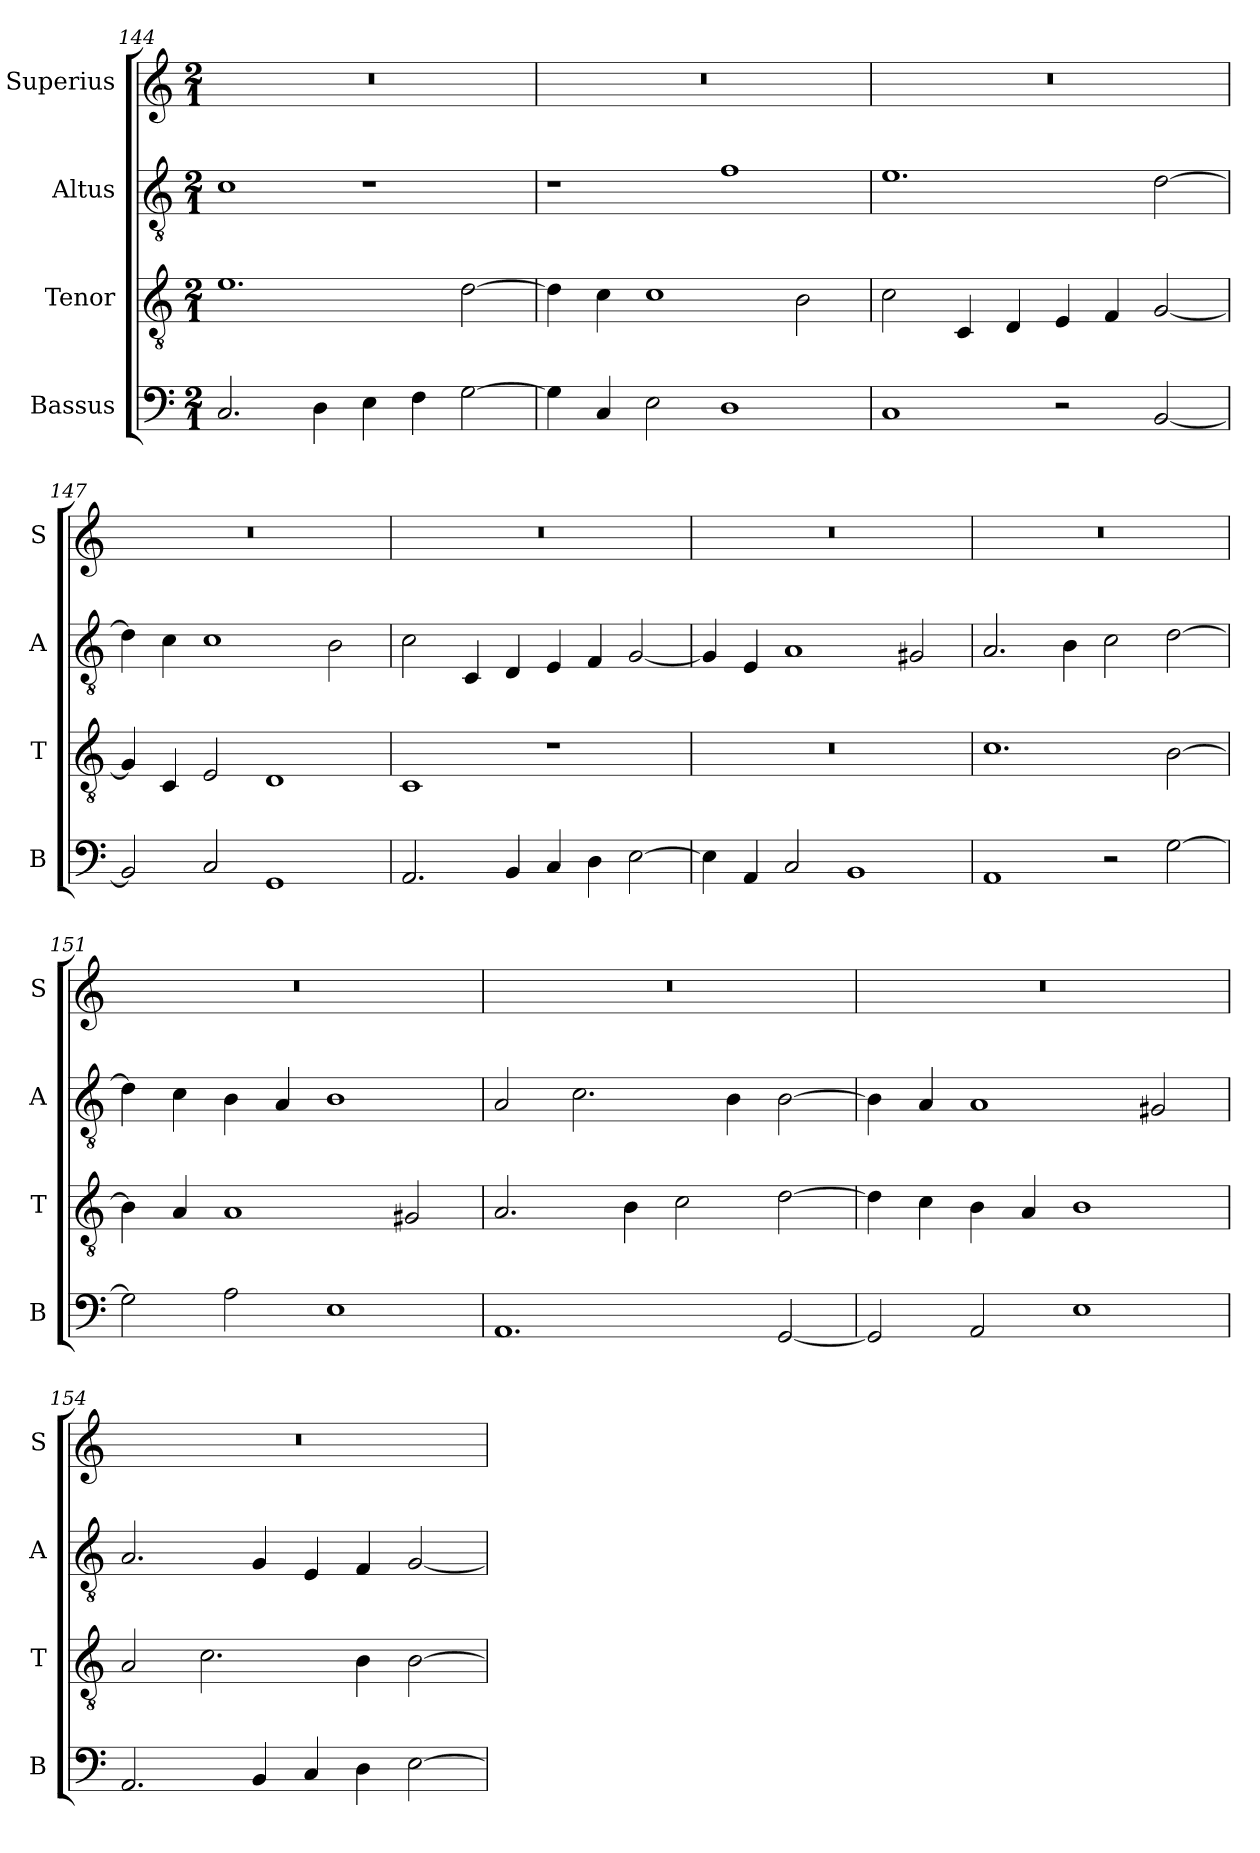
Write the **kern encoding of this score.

**kern	**kern	**kern	**kern
*part4	*part3	*part2	*part1
*staff4	*staff3	*staff2	*staff1
*I"Bassus	*I"Tenor	*I"Altus	*I"Superius
*I'B	*I'T	*I'A	*I'S
*clefF4	*clefGv2	*clefGv2	*clefG2
*k[]	*k[]	*k[]	*k[]
*M2/1	*M2/1	*M2/1	*M2/1
=144	=144	=144	=144
2.C/	1.e	1c	0r
4D\	.	.	.
4E\	.	1r	.
4F\	.	.	.
[2G\	[2d\	.	.
=145	=145	=145	=145
4G\]	4d\]	1r	0r
4C/	4c\	.	.
2E\	1c	.	.
1D	.	1f	.
.	2B\	.	.
=146	=146	=146	=146
1C	2c\	1.e	0r
.	4C/	.	.
.	4D/	.	.
2r	4E/	.	.
.	4F/	.	.
[2BB/	[2G/	[2d\	.
=147	=147	=147	=147
2BB/]	4G/]	4d\]	0r
.	4C/	4c\	.
2C/	2E/	1c	.
1GG	1D	.	.
.	.	2B\	.
=148	=148	=148	=148
2.AA/	1C	2c\	0r
.	.	4C/	.
4BB/	.	4D/	.
4C/	1r	4E/	.
4D\	.	4F/	.
[2E\	.	[2G/	.
=149	=149	=149	=149
4E\]	0r	4G/]	0r
4AA/	.	4E/	.
2C/	.	1A	.
1BB	.	.	.
.	.	2G#X/	.
=150	=150	=150	=150
1AA	1.c	2.A/	0r
.	.	4B\	.
2r	.	2c\	.
[2G\	[2B\	[2d\	.
=151	=151	=151	=151
2G\]	4B\]	4d\]	0r
.	4A/	4c\	.
2A\	1A	4B\	.
.	.	4A/	.
1E	.	1B	.
.	2G#X/	.	.
=152	=152	=152	=152
1.AA	2.A/	2A/	0r
.	.	2.c\	.
.	4B\	.	.
.	2c\	.	.
.	.	4B\	.
[2GG/	[2d\	[2B\	.
=153	=153	=153	=153
2GG/]	4d\]	4B\]	0r
.	4c\	4A/	.
2AA/	4B\	1A	.
.	4A/	.	.
1E	1B	.	.
.	.	2G#X/	.
=154	=154	=154	=154
2.AA/	2A/	2.A/	0r
.	2.c\	.	.
4BB/	.	4G/	.
4C/	.	4E/	.
4D\	4B\	4F/	.
[2E\	[2B\	[2G/	.
=	=	=	=
*-	*-	*-	*-
